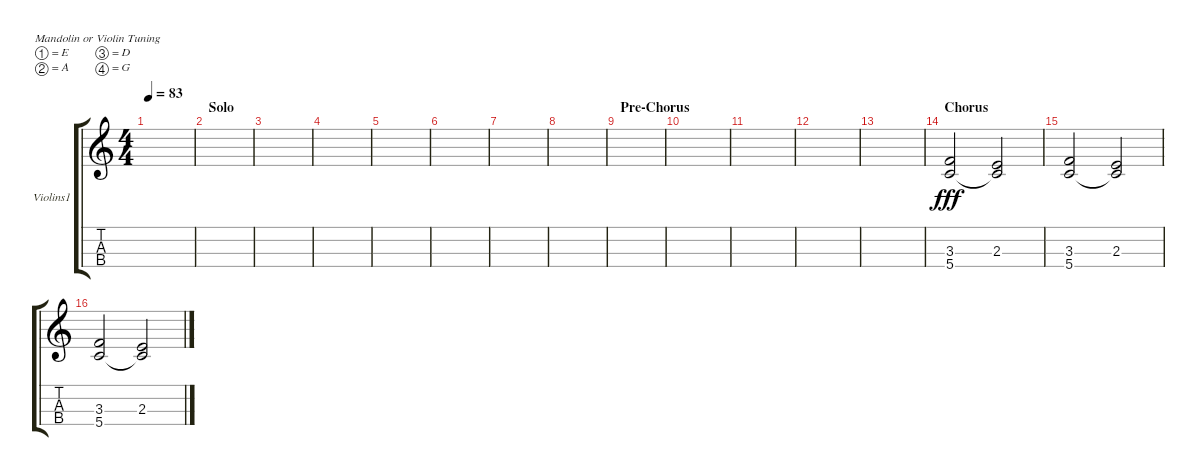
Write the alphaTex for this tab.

\defaultSystemsLayout 4
\bracketExtendMode groupsimilarinstruments
\firstSystemTrackNameOrientation horizontal
\otherSystemsTrackNameOrientation horizontal
\track ("Violins 1" "Violins1") {instrument violin}
\staff {score tabs}
\tuning (E5 A4 D4 G3)
\ts (4 4)
\tempo 83
\clef g2
\scale
0.333333
\ks c
|
\section ("" "Solo")
\scale
0.333333 |
\scale
0.333333 |
\scale
0.333333 |
\scale
0.333333 |
\scale
0.333333 |
\scale
0.333333 |
\scale
0.333333 |
\section ("" "Pre-Chorus")
\scale
0.333333 |
\scale
0.333333 |
\scale
0.333333 |
\scale
0.333333 |
\scale
0.333333 |
\section ("" "Chorus")
\scale
0.333333 (3.3 5.4).2{dy fff} (2.3 5.4{t}).2 |
\scale
0.333333 (3.3 5.4).2 (2.3 5.4{t}).2 |
\scale
0.333333 (3.3 5.4).2 (2.3 5.4{t}).2
